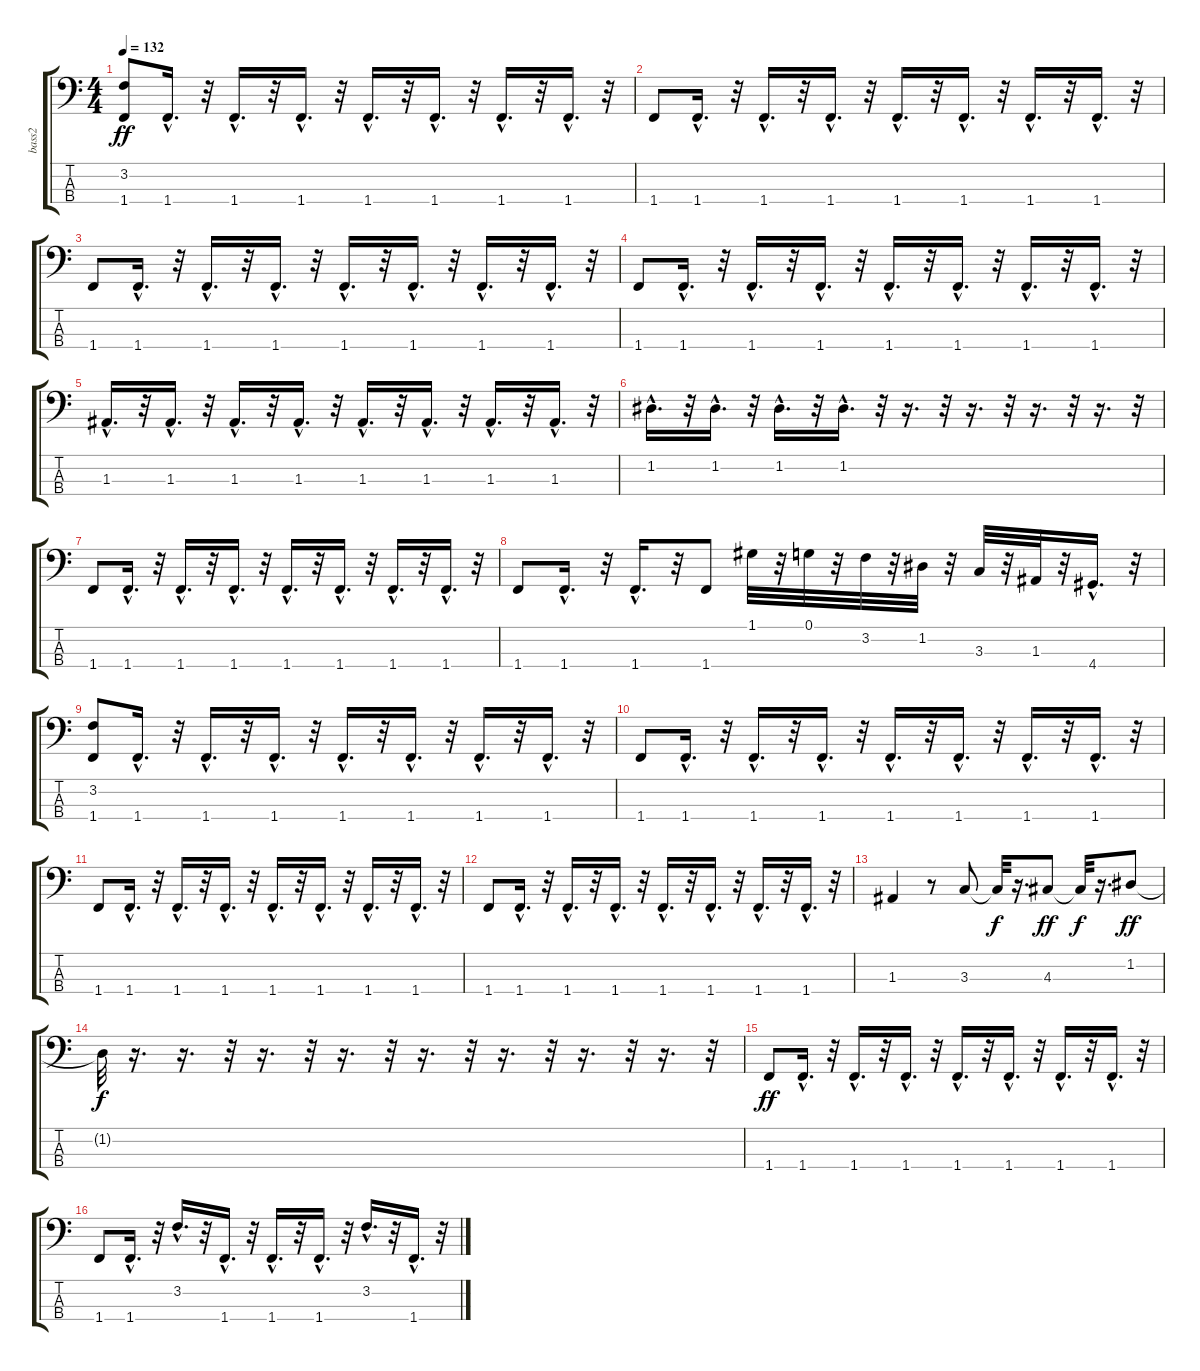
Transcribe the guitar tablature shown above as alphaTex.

\track ("bass2" "bass2") {instrument electricbassfinger}
\staff {score tabs}
\tuning (G2 D2 A1 E1) {hide}
\ts (4 4)
\tempo 132
\clef f4
\ks c
(3.2 1.4).8{dy ff} 1.4{hac}.16{d} r.32 1.4{hac}.16{d} r.32 1.4{hac}.16{d} r.32 1.4{hac}.16{d} r.32 1.4{hac}.16{d} r.32 1.4{hac}.16{d} r.32 1.4{hac}.16{d} r.32 |
1.4.8 1.4{hac}.16{d} r.32 1.4{hac}.16{d} r.32 1.4{hac}.16{d} r.32 1.4{hac}.16{d} r.32 1.4{hac}.16{d} r.32 1.4{hac}.16{d} r.32 1.4{hac}.16{d} r.32 |
1.4.8 1.4{hac}.16{d} r.32 1.4{hac}.16{d} r.32 1.4{hac}.16{d} r.32 1.4{hac}.16{d} r.32 1.4{hac}.16{d} r.32 1.4{hac}.16{d} r.32 1.4{hac}.16{d} r.32 |
1.4.8 1.4{hac}.16{d} r.32 1.4{hac}.16{d} r.32 1.4{hac}.16{d} r.32 1.4{hac}.16{d} r.32 1.4{hac}.16{d} r.32 1.4{hac}.16{d} r.32 1.4{hac}.16{d} r.32 |
1.3{hac}.16{d} r.32 1.3{hac}.16{d} r.32 1.3{hac}.16{d} r.32 1.3{hac}.16{d} r.32 1.3{hac}.16{d} r.32 1.3{hac}.16{d} r.32 1.3{hac}.16{d} r.32 1.3{hac}.16{d} r.32 |
1.2{hac}.16{d} r.32 1.2{hac}.16{d} r.32 1.2{hac}.16{d} r.32 1.2{hac}.16{d} r.32 r.16{d} r.32 r.16{d} r.32 r.16{d} r.32 r.16{d} r.32 |
1.4.8 1.4{hac}.16{d} r.32 1.4{hac}.16{d} r.32 1.4{hac}.16{d} r.32 1.4{hac}.16{d} r.32 1.4{hac}.16{d} r.32 1.4{hac}.16{d} r.32 1.4{hac}.16{d} r.32 |
1.4.8 1.4{hac}.16{d} r.32 1.4{hac}.16{d} r.32 1.4.8 1.1.32 r.32 0.1.32 r.32 3.2.32 r.32 1.2.32 r.32 3.3.32 r.32 1.3.32 r.32 4.4{hac}.16{d} r.32 |
(3.2 1.4).8 1.4{hac}.16{d} r.32 1.4{hac}.16{d} r.32 1.4{hac}.16{d} r.32 1.4{hac}.16{d} r.32 1.4{hac}.16{d} r.32 1.4{hac}.16{d} r.32 1.4{hac}.16{d} r.32 |
1.4.8 1.4{hac}.16{d} r.32 1.4{hac}.16{d} r.32 1.4{hac}.16{d} r.32 1.4{hac}.16{d} r.32 1.4{hac}.16{d} r.32 1.4{hac}.16{d} r.32 1.4{hac}.16{d} r.32 |
1.4.8 1.4{hac}.16{d} r.32 1.4{hac}.16{d} r.32 1.4{hac}.16{d} r.32 1.4{hac}.16{d} r.32 1.4{hac}.16{d} r.32 1.4{hac}.16{d} r.32 1.4{hac}.16{d} r.32 |
1.4.8 1.4{hac}.16{d} r.32 1.4{hac}.16{d} r.32 1.4{hac}.16{d} r.32 1.4{hac}.16{d} r.32 1.4{hac}.16{d} r.32 1.4{hac}.16{d} r.32 1.4{hac}.16{d} r.32 |
1.3.4 r.8 3.3.8 3.3{t}.32{dy f} r.16{d} 4.3.8{dy ff} 4.3{t}.32{dy f} r.16{d} 1.2.8{dy ff} |
1.2{t}.32{dy f} r.16{d} r.16{d} r.32 r.16{d} r.32 r.16{d} r.32 r.16{d} r.32 r.16{d} r.32 r.16{d} r.32 r.16{d} r.32 |
1.4.8{dy ff} 1.4{hac}.16{d} r.32 1.4{hac}.16{d} r.32 1.4{hac}.16{d} r.32 1.4{hac}.16{d} r.32 1.4{hac}.16{d} r.32 1.4{hac}.16{d} r.32 1.4{hac}.16{d} r.32 |
1.4.8 1.4{hac}.16{d} r.32 3.2{hac}.16{d} r.32 1.4{hac}.16{d} r.32 1.4{hac}.16{d} r.32 1.4{hac}.16{d} r.32 3.2{hac}.16{d} r.32 1.4{hac}.16{d} r.32
